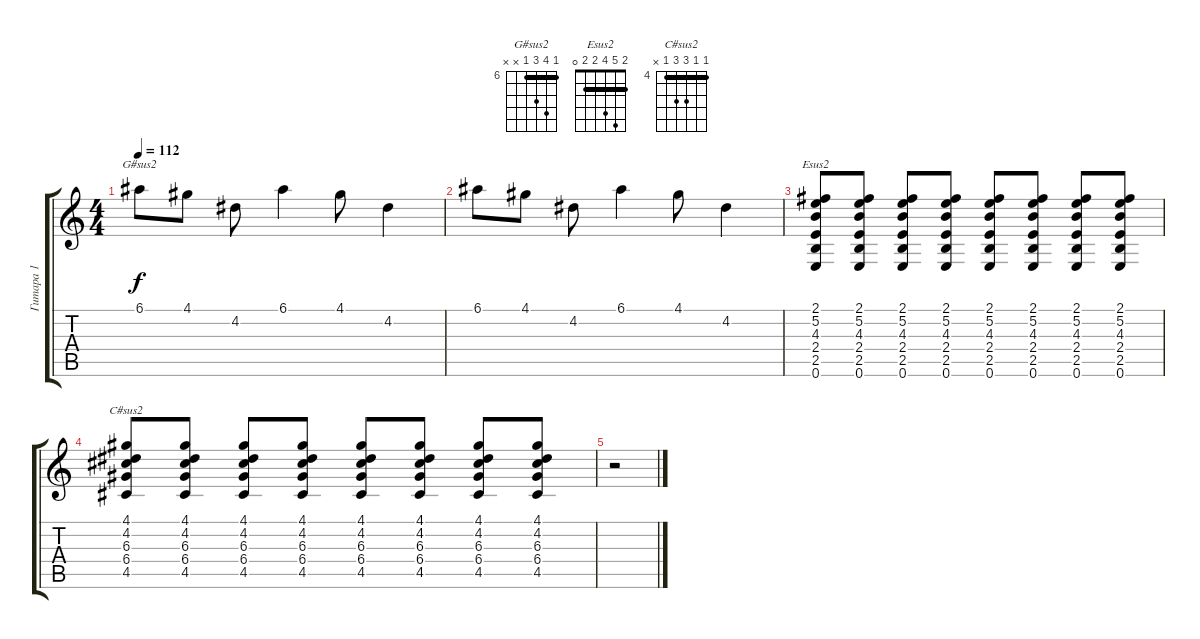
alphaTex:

\track ("Гитара 1" "Гитара 1") {instrument acousticguitarsteel}
\staff {score tabs}
\tuning (E4 B3 G3 D3 A2 E2) {hide}
\chord ("G#sus2" 6 9 8 6 x x) {firstfret 6 barre 6}
\chord ("Esus2" 2 5 4 2 2 0) {barre 2}
\chord ("C#sus2" 4 4 6 6 4 x) {firstfret 4 barre 4}
\ts (4 4)
\tempo 112
\clef g2
\ks c
6.1.8{ch "G#sus2" dy f} 4.1.8 4.2.8 6.1.4 4.1.8 4.2.4 |
6.1.8 4.1.8 4.2.8 6.1.4 4.1.8 4.2.4 |
(2.1 5.2 4.3 2.4 2.5 0.6).8{ch "Esus2"} (2.1 5.2 4.3 2.4 2.5 0.6).8 (2.1 5.2 4.3 2.4 2.5 0.6).8 (2.1 5.2 4.3 2.4 2.5 0.6).8 (2.1 5.2 4.3 2.4 2.5 0.6).8 (2.1 5.2 4.3 2.4 2.5 0.6).8 (2.1 5.2 4.3 2.4 2.5 0.6).8 (2.1 5.2 4.3 2.4 2.5 0.6).8 |
(4.1 4.2 6.3 6.4 4.5).8{ch "C#sus2"} (4.1 4.2 6.3 6.4 4.5).8 (4.1 4.2 6.3 6.4 4.5).8 (4.1 4.2 6.3 6.4 4.5).8 (4.1 4.2 6.3 6.4 4.5).8 (4.1 4.2 6.3 6.4 4.5).8 (4.1 4.2 6.3 6.4 4.5).8 (4.1 4.2 6.3 6.4 4.5).8 |
r.2
